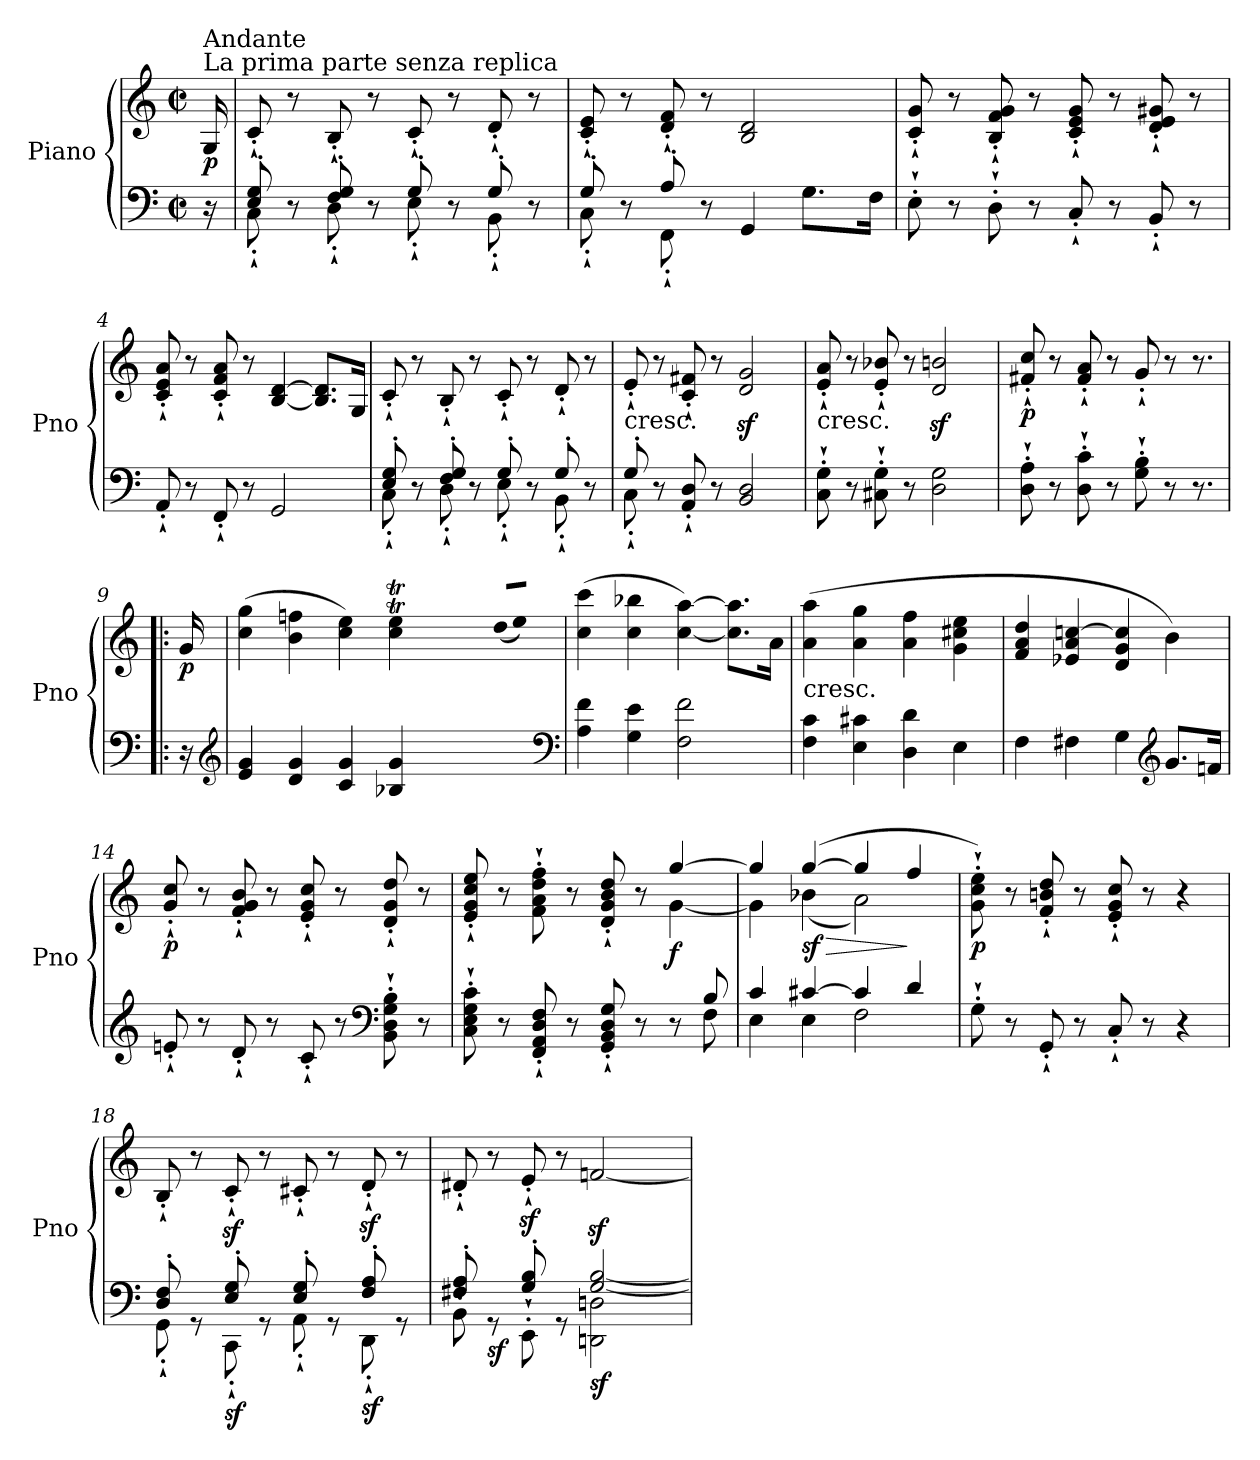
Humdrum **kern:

**kern	**kern	**dynam
*part1	*part1	*part1
*staff2	*staff1	*staff1/2
*I"Piano	*	*
*I'Pno	*	*
*clefF4	*clefG2	*
*k[]	*k[]	*
*C:	*C:	*
*M2/2	*M2/2	*
*met(c|)	*met(c|)	*
=	=	=
!	!LO:TX:a:t=Andante\nLa prima parte senza replica	!
!	!	!LO:DY:b
16r	16G/	p
=1	=1	=1
*^	*	*
8E/' 8G/'	8C`'\	8c`'/	.
8ryy	8r	8r	.
8F/' 8G/'	8D`'\	8B`'/	.
8ryy	8r	8r	.
8G'/	8E`'\	8c`'/	.
8ryy	8r	8r	.
8G'/	8BB`'\	8d`'/	.
8ryy	8r	8r	.
=2	=2	=2	=2
8G'/	8C`'\	8c/`' 8e/`'	.
8ryy	8r	8r	.
8A'/	8FF`'\	8d/`' 8f/`'	.
2ryy	8r	8r	.
.	4GG/	2B/ 2d/	.
.	8.G\L	.	.
8ryy	.	.	.
.	16F\Jk	.	.
*v	*v	*	*
=3	=3	=3
8E`'\	8c/`' 8g/`'	.
8r	8r	.
8D`'\	8B/`' 8f/`' 8g/`'	.
8r	8r	.
8C`'/	8c/`' 8e/`' 8g/`'	.
8r	8r	.
8BB`'/	8d/`' 8e/`' 8g#X/`'	.
8r	8r	.
=4	=4	=4
8AA`'/	8c/`' 8e/`' 8a/`'	.
8r	8r	.
8FF`'/	8c/`' 8f/`' 8a/`'	.
8r	8r	.
2GG/	[4B/ [4d/	.
.	8.B/] 8.d/]L	.
.	16G/Jk	.
!!LO:LB:g=z
=5	=5	=5
*^	*	*
8E/' 8G/'	8C`'\	8c`'/	.
8ryy	8r	8r	.
8F/' 8G/'	8D`'\	8B`'/	.
8ryy	8r	8r	.
8G'/	8E`'\	8c`'/	.
8ryy	8r	8r	.
8G'/	8BB`'\	8d`'/	.
8ryy	8r	8r	.
=6	=6	=6	=6
!	!	!LO:TX:b:t=cresc.	!
8G'/	8C`'\	8e`'/	.
2..ryy	8r	8r	.
.	8AA/`' 8D/`'	8c/`' 8f#X/`'	.
.	8r	8r	.
.	2BB/ 2D/	2d/z< 2g/z<	.
=7	=7	=7	=7
!	!	!LO:TX:b:t=cresc.	!
*v	*v	*	*
8C\`' 8G\`'	8e/`' 8a/`'	.
8r	8r	.
8C#X\`' 8G\`'	8e/`' 8b-X/`'	.
8r	8r	.
2D\ 2G\	2d/z< 2bn/z<	.
=8	=8	=8
!	!	!LO:DY:b
8D\`' 8A\`'	8f#X/`' 8cc/`'	p
8r	8r	.
8D\`' 8c\`'	8f#/`' 8a/`'	.
8r	8r	.
8G\`' 8B\`'	8g`'/	.
8r	8r	.
8.r	8.r	.
=9!|:	=9!|:	=9!|:
!	!	!LO:DY:b
16r	16g/	p
*clefG2	*	*
=10	=10	=10
*	*^	*
4e/ 4g/	(4cc\ 4gg\	480%377ryy	.
4d/ 4g/	4b\ 4ffn\	.	.
4c/ 4g/	4cc\ 4ee\)	.	.
4B-X/ 4g/	4cc\T 4ee\T	.	.
*	*	*Xtuplet	*
!	!	!LO:N:vis=16	!
.	.	480%17ffyy	.
!	!	!LO:N:vis=16	!
.	.	480%17eeyy	.
!	!	!LO:N:vis=16	!
.	.	480%17ffyy	.
!	!	!LO:N:vis=16	!
.	.	480%17eeyy	.
!	!	!LO:N:vis=16	!
.	.	(480%17dd/LL	.
!	!	!LO:N:vis=16	!
.	.	480%17ee/JJ)	.
.	.	480ryy	.
*	*v	*v	*
*clefF4	*	*
=11	=11	=11
4A\ 4f\	(4cc\ 4ccc\	.
4G\ 4e\	4cc\ 4bb-X\	.
2F\ 2f\	[4cc\ [4aa\)	.
.	8.cc\] 8.aa\]L	.
.	16a\Jk	.
!!LO:LB:g=z
=12	=12	=12
!	!LO:TX:b:t=cresc.	!
4F\ 4c\	(4a\ 4aa\	.
4E\ 4c#X\	4a\ 4gg\	.
4D\ 4d\	4a\ 4ff\	.
4E\	4g\ 4cc#X\ 4ee\	.
=13	=13	=13
4F\	4f/ 4a/ 4dd/	.
4F#X\	4e-X/ 4a/ [4ccn/	.
4G\	4d/ 4g/ 4cc/]	.
*clefG2	*	*
8.g/L	4b\)	.
16fn/Jk	.	.
=14	=14	=14
!	!	!LO:DY:b
8en`'/	8g/`' 8cc/`'	p
8r	8r	.
8d`'/	8f/`' 8g/`' 8b/`'	.
8r	8r	.
8c`'/	8e/`' 8g/`' 8cc/`'	.
8r	8r	.
*clefF4	*	*
8BB\`' 8D\`' 8G\`' 8B\`'	8d/`' 8g/`' 8dd/`'	.
8r	8r	.
=15	=15	=15
*^	*^	*
8C\`' 8E\`' 8G\`' 8c\`'	2..ryy	8e/`' 8g/`' 8cc/`' 8ee/`'	2.ryy	.
8r	.	8r	.	.
8FF/`' 8AA/`' 8D/`' 8F/`'	.	8f\`' 8a\`' 8dd\`' 8ff\`'	.	.
8r	.	8r	.	.
8GG/`' 8BB/`' 8D/`' 8G/`'	.	8d/`' 8g/`' 8b/`' 8dd/`'	.	.
8r	.	8r	.	.
!	!	!	!	!LO:DY:b
8r	.	[4gg/	[4g\	f
8B/	8F\	.	.	.
=16	=16	=16	=16	=16
4c/	4E\	4gg/]	4g\]	.
!	!	!	!	!LO:HP:b
!	!	!	!	!LO:DY:n=1:b
[4c#X/	4E\	([4gg/	(4b-X\	> sf
4c#/]	2F\	4gg/]	2a\)	.
4d/	.	4ff/	.	]
*v	*v	*	*	*
*	*v	*v	*
=17	=17	=17
!	!	!LO:DY:b
8G`'\	8g\`' 8cc\`' 8ee\`')	p
8r	8r	.
8GG`'/	8f/`' 8bn/`' 8dd/`'	.
8r	8r	.
8C`'/	8e/`' 8g/`' 8cc/`'	.
8r	8r	.
4r	4r	.
!!LO:LB:g=z
=18	=18	=18
*^	*	*
8D/' 8F/'	8GG`'\	8B`'/	.
8ryy	8rGG	8r	.
!	!	!	!LO:DY:b=2
8E/' 8G/'	8CC`'\	8cz>`'/	sf
8ryy	8rGG	8r	.
8E/' 8G/'	8AA`'\	8c#X`'/	.
8ryy	8rGG	8r	.
!	!	!	!LO:DY:b=2
8F/' 8A/'	8DD`'\	8dz>`'/	sf
8ryy	8rGG	8r	.
=19	=19	=19	=19
*	*^	*	*
8F#X/' 8A/'	2ryy	8BB`'\	8d#X`'/	.
!	!	!	!	!LO:DY:b=2
8ryy	.	8rGG	8r	sf
8G/' 8B/'	.	8EE`'\	8ez>`'/	.
2ryy	.	8rGG	8r	.
!	!	!	!	!LO:DY:b=2
.	[2G/ [2B/	2DDn\ 2Dn\	[2fnz>/	sf
8ryy	.	.	.	.
*v	*v	*v	*	*
=	=	=
*-	*-	*-
